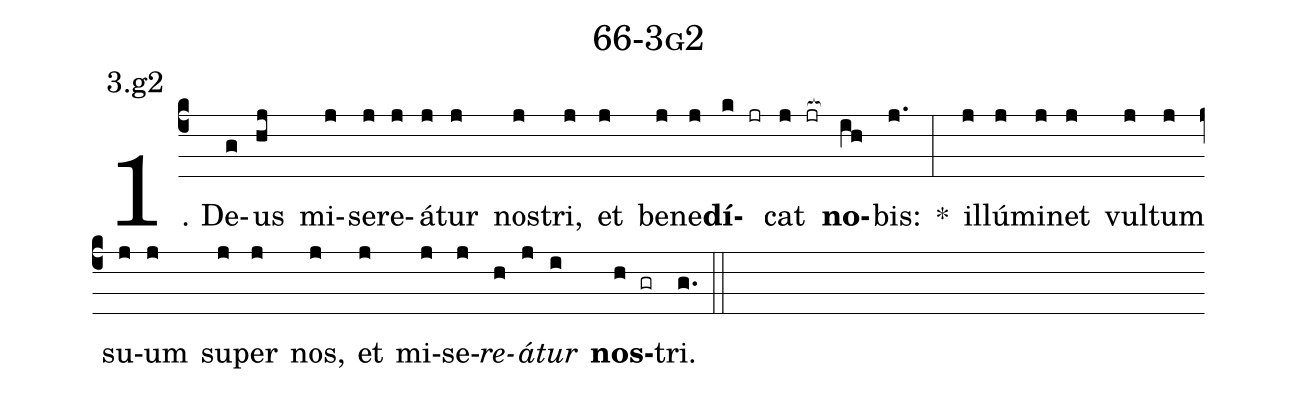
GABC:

name: 66-3g2;
annotation: 3.g2;
%%
(c4)1. De(g)us(hj) mi(j)se(j)re(j)á(j)tur(j) nos(j)tri,(j) et(j) be(j)ne(j)<b>dí</b>(k jr)cat(j jr[ocb:1{]) <b>no</b>(ih[ocb:0}])bis:(j.) *(:) il(j)lú(j)mi(j)net(j) vul(j)tum(j) su(j)um(j) su(j)per(j) nos,(j) et(j) mi(j)se(j)<i>re</i>(h)<i>á</i>(j)<i>tur</i>(i) <b>nos</b>(h gr)tri.(g.) (::)
